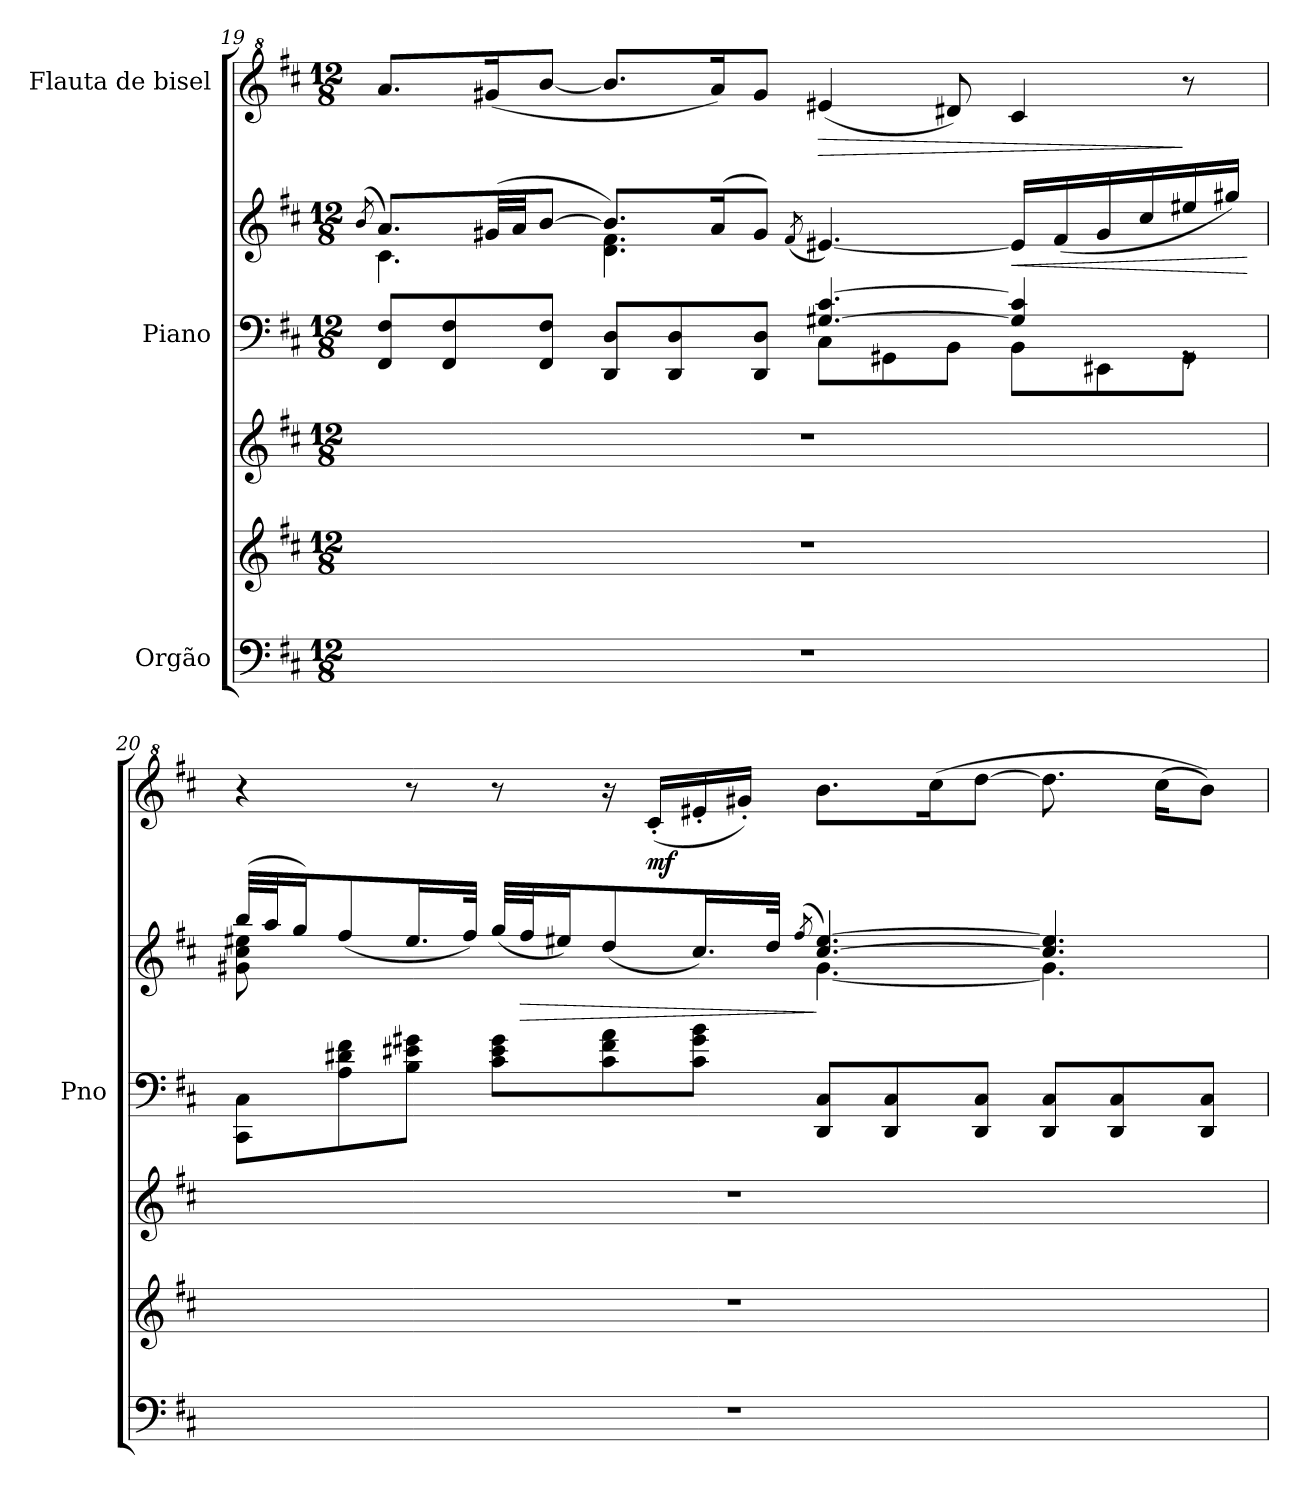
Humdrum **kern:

**kern	**kern	**kern	**kern	**kern	**dynam	**kern	**dynam
*part3	*part3	*part3	*part2	*part2	*part2	*part1	*part1
*staff6	*staff5	*staff4	*staff3	*staff2	*staff2/3	*staff1	*staff1
*I"Orgão	*	*	*I"Piano	*	*	*I"Flauta de bisel	*
*	*	*	*I'Pno	*	*	*	*
!!LO:LB:g=z
*clefF4	*clefG2	*clefG2	*clefF4	*clefG2	*	*clefG^2	*
*k[f#c#]	*k[f#c#]	*k[f#c#]	*k[f#c#]	*k[f#c#]	*	*k[f#c#]	*
*M12/8	*M12/8	*M12/8	*M12/8	*M12/8	*	*M12/8	*
=19	=19	=19	=19	=19	=19	=19	=19
.	.	.	.	(<8qb/	.	.	.
*	*	*	*^	*^	*	*	*
1.r	1.r	1.r	8FF#/ 8F#/L	2.ryy	8.a/L)	4.c#\	.	8.aa/L	.
.	.	.	8FF#/ 8F#/	.	.	.	.	.	.
.	.	.	.	.	(>32g#X/LL	.	.	(<16gg#X/K	.
.	.	.	.	.	32a/JJ	.	.	.	.
.	.	.	8FF#/ 8F#/J	.	[8b/J	.	.	[8bb/J	.
.	.	.	8DD/ 8D/L	.	8.b/L])	4.d\ 4.f#\	.	8.bb/L]	.
.	.	.	8DD/ 8D/	.	.	.	.	.	.
.	.	.	.	.	(>16a/K	.	.	16aa/K)	.
.	.	.	8DD/ 8D/J	.	8g#/J)	.	.	8gg#/J	.
.	.	.	.	.	(<8qf#/	.	.	.	.
!	!	!	!	!	!	!	!	!	!LO:HP:b
.	.	.	[4.G#X/ [4.c#/	8C#\L	[4.e#X/)	2.ryy	.	(<4ee#X/	>
.	.	.	.	8GG#X\	.	.	.	.	.
.	.	.	.	8BB\J	.	.	.	8dd#X/)	.
!	!	!	!	!	!	!	!LO:HP:b	!	!
.	.	.	4G#/] 4c#/]	8BB\L	16e#/LL]	.	<	4cc#/	.
.	.	.	.	.	(>16f#/	.	.	.	.
.	.	.	.	8EE#X\	16g#/	.	.	.	.
.	.	.	.	.	16cc#/	.	.	.	.
.	.	.	8rGG	8GG#\J	16ee#X/	.	.	8r	]
.	.	.	.	.	16gg#X/JJ)	.	.	.	.
*	*	*	*v	*v	*	*	*	*	*
*	*	*	*	*v	*v	*	*	*
.	.	.	.	.	[	.	.
=20	=20	=20	=20	=20	=20	=20	=20
*	*	*	*	*^	*	*	*
1.r	1.r	1.r	8CC#\ 8C#\L	(>32bb/LLL	8g#X\ 8cc#\ 8ee#X\	.	4r	.
.	.	.	.	32aa/J	.	.	.	.
.	.	.	.	16gg/J)	.	.	.	.
.	.	.	8A\ 8d#X\ 8f#\	(>8ff#/	8ryy	.	.	.
*	*	*	*	*v	*v	*	*	*
.	.	.	8B\ 8e#X\ 8g#X\J	16.ee#/L	.	8r	.
.	.	.	.	32ff#/JJk)	.	.	.
.	.	.	8c#\ 8e#\ 8g#\L	(>32gg/LLL	.	8r	.
!	!	!	!	!	!LO:HP:b	!	!
.	.	.	.	32ff#/J	>	.	.
.	.	.	.	16ee#X/J)	.	.	.
.	.	.	8c#\ 8f#\ 8a\	(>8dd/	.	16r	.
!	!	!	!	!	!	!	!LO:DY:b
.	.	.	.	.	.	(<16cc#'/LL	mf
.	.	.	8c#\ 8g#\ 8b\J	16.cc#/L)	.	16ee#X'/	.
.	.	.	.	.	.	16gg#X'/JJ)	.
.	.	.	.	32dd/JJk	.	.	.
.	.	.	.	(<8qff#/	.	.	.
*	*	*	*	*^	*	*	*
.	.	.	8DD/ 8C#/L	[4.cc#/ [4.ee#/)	[4.g#\	]	8.bb\L	.
.	.	.	8DD/ 8C#/	.	.	.	.	.
.	.	.	.	.	.	.	(>16ccc#\K	.
.	.	.	8DD/ 8C#/J	.	.	.	[8ddd\J	.
.	.	.	8DD/ 8C#/L	4.cc#/] 4.ee#/]	4.g#\]	.	8.ddd\]	.
.	.	.	8DD/ 8C#/	.	.	.	.	.
.	.	.	.	.	.	.	(>16ccc#\KL	.
.	.	.	8DD/ 8C#/J	.	.	.	8bb\J))	.
*	*	*	*	*v	*v	*	*	*
=	=	=	=	=	=	=	=
*-	*-	*-	*-	*-	*-	*-	*-
